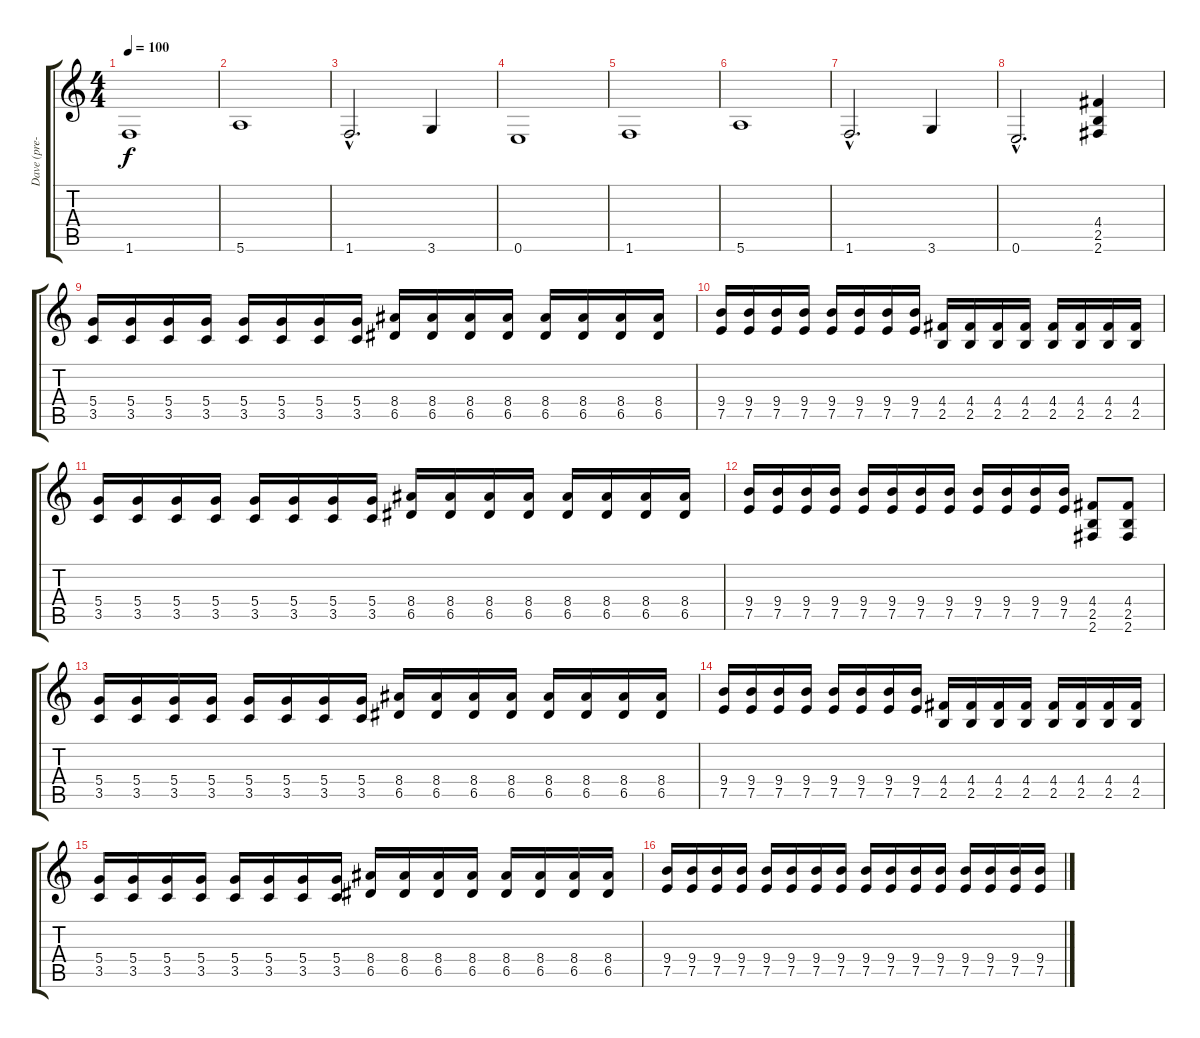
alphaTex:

\track ("Dave (pre-chorus and chorus)" "Dave (pre-") {instrument overdrivenguitar}
\staff {score tabs}
\tuning (E4 B3 G3 D3 A2 E2) {hide}
\ts (4 4)
\tempo 100
\clef g2
\ks c
1.6.1{dy f} |
5.6.1 |
1.6{hac}.2{d} 3.6.4 |
0.6.1 |
1.6.1 |
5.6.1 |
1.6{hac}.2{d} 3.6.4 |
0.6{hac}.2{d} (4.4 2.5 2.6).4 |
(5.4 3.5).16 (5.4 3.5).16 (5.4 3.5).16 (5.4 3.5).16 (5.4 3.5).16 (5.4 3.5).16 (5.4 3.5).16 (5.4 3.5).16 (8.4 6.5).16 (8.4 6.5).16 (8.4 6.5).16 (8.4 6.5).16 (8.4 6.5).16 (8.4 6.5).16 (8.4 6.5).16 (8.4 6.5).16 |
(9.4 7.5).16 (9.4 7.5).16 (9.4 7.5).16 (9.4 7.5).16 (9.4 7.5).16 (9.4 7.5).16 (9.4 7.5).16 (9.4 7.5).16 (4.4 2.5).16 (4.4 2.5).16 (4.4 2.5).16 (4.4 2.5).16 (4.4 2.5).16 (4.4 2.5).16 (4.4 2.5).16 (4.4 2.5).16 |
(5.4 3.5).16 (5.4 3.5).16 (5.4 3.5).16 (5.4 3.5).16 (5.4 3.5).16 (5.4 3.5).16 (5.4 3.5).16 (5.4 3.5).16 (8.4 6.5).16 (8.4 6.5).16 (8.4 6.5).16 (8.4 6.5).16 (8.4 6.5).16 (8.4 6.5).16 (8.4 6.5).16 (8.4 6.5).16 |
(9.4 7.5).16 (9.4 7.5).16 (9.4 7.5).16 (9.4 7.5).16 (9.4 7.5).16 (9.4 7.5).16 (9.4 7.5).16 (9.4 7.5).16 (9.4 7.5).16 (9.4 7.5).16 (9.4 7.5).16 (9.4 7.5).16 (4.4 2.5 2.6).8 (4.4 2.5 2.6).8 |
(5.4 3.5).16 (5.4 3.5).16 (5.4 3.5).16 (5.4 3.5).16 (5.4 3.5).16 (5.4 3.5).16 (5.4 3.5).16 (5.4 3.5).16 (8.4 6.5).16 (8.4 6.5).16 (8.4 6.5).16 (8.4 6.5).16 (8.4 6.5).16 (8.4 6.5).16 (8.4 6.5).16 (8.4 6.5).16 |
(9.4 7.5).16 (9.4 7.5).16 (9.4 7.5).16 (9.4 7.5).16 (9.4 7.5).16 (9.4 7.5).16 (9.4 7.5).16 (9.4 7.5).16 (4.4 2.5).16 (4.4 2.5).16 (4.4 2.5).16 (4.4 2.5).16 (4.4 2.5).16 (4.4 2.5).16 (4.4 2.5).16 (4.4 2.5).16 |
(5.4 3.5).16 (5.4 3.5).16 (5.4 3.5).16 (5.4 3.5).16 (5.4 3.5).16 (5.4 3.5).16 (5.4 3.5).16 (5.4 3.5).16 (8.4 6.5).16 (8.4 6.5).16 (8.4 6.5).16 (8.4 6.5).16 (8.4 6.5).16 (8.4 6.5).16 (8.4 6.5).16 (8.4 6.5).16 |
(9.4 7.5).16 (9.4 7.5).16 (9.4 7.5).16 (9.4 7.5).16 (9.4 7.5).16 (9.4 7.5).16 (9.4 7.5).16 (9.4 7.5).16 (9.4 7.5).16 (9.4 7.5).16 (9.4 7.5).16 (9.4 7.5).16 (9.4 7.5).16 (9.4 7.5).16 (9.4 7.5).16 (9.4 7.5).16
